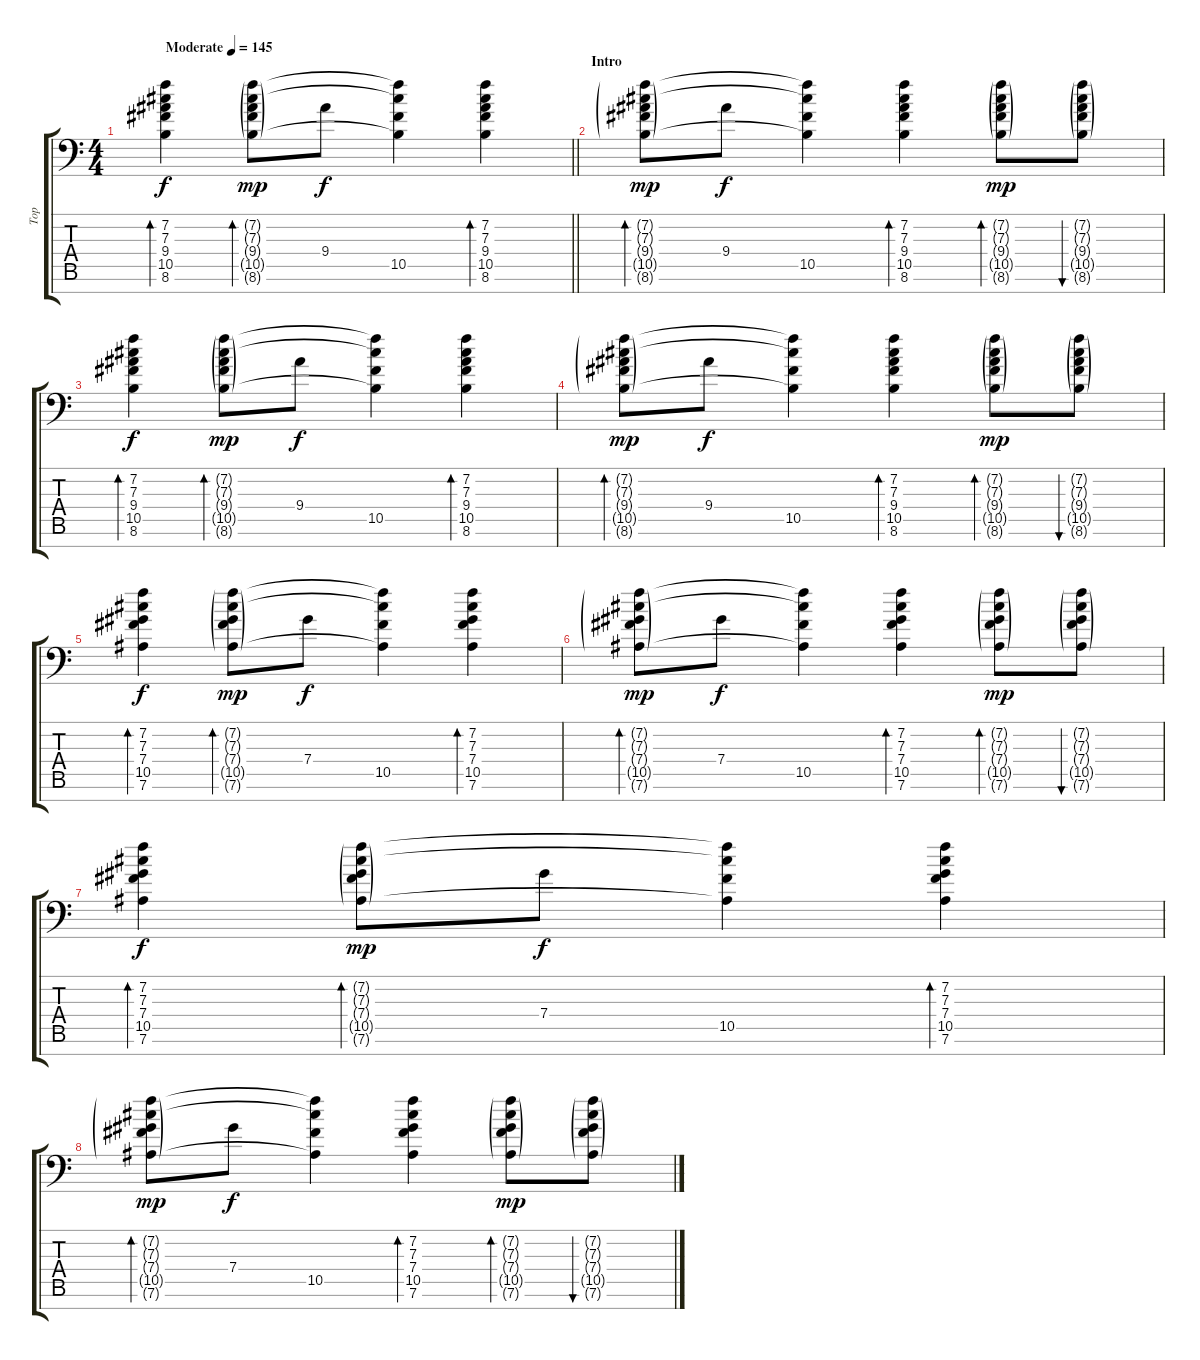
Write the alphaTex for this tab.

\track ("Top" "Top") {instrument distortionguitar}
\staff {score tabs}
\tuning (Eb4 Bb3 Gb3 Db3 Ab2 Eb2 Bb1) {hide}
\ts (4 4)
\tempo (145 "Moderate")
\clef f4
\barLineRight lightlight
\ks c
(7.2 7.3 9.4 10.5 8.6).4{bd 120 dy f balance 8 instrument electricguitarjazz} (7.2{g} 7.3{g} 9.4{g} 10.5{g} 8.6{g}).8{bd 60 dy mp} 9.4.8{dy f} (7.2{t} 7.3{t} 10.5 8.6{t}).4 (7.2 7.3 9.4 10.5 8.6).4{bd 60} |
\section ("" "Intro")
(7.2{g} 7.3{g} 9.4{g} 10.5{g} 8.6{g}).8{bd 60 dy mp} 9.4.8{dy f} (7.2{t} 7.3{t} 10.5 8.6{t}).4 (7.2 7.3 9.4 10.5 8.6).4{bd 60} (7.2{g} 7.3{g} 9.4{g} 10.5{g} 8.6{g}).8{bd 60 dy mp} (7.2{g} 7.3{g} 9.4{g} 10.5{g} 8.6{g}).8{bu 60} |
(7.2 7.3 9.4 10.5 8.6).4{bd 60 dy f} (7.2{g} 7.3{g} 9.4{g} 10.5{g} 8.6{g}).8{bd 60 dy mp} 9.4.8{dy f} (7.2{t} 7.3{t} 10.5 8.6{t}).4 (7.2 7.3 9.4 10.5 8.6).4{bd 60} |
(7.2{g} 7.3{g} 9.4{g} 10.5{g} 8.6{g}).8{bd 60 dy mp} 9.4.8{dy f} (7.2{t} 7.3{t} 10.5 8.6{t}).4 (7.2 7.3 9.4 10.5 8.6).4{bd 60} (7.2{g} 7.3{g} 9.4{g} 10.5{g} 8.6{g}).8{bd 60 dy mp} (7.2{g} 7.3{g} 9.4{g} 10.5{g} 8.6{g}).8{bu 60} |
(7.2 7.3 7.4 10.5 7.6).4{bd 60 dy f} (7.2{g} 7.3{g} 7.4{g} 10.5{g} 7.6{g}).8{bd 60 dy mp} 7.4.8{dy f} (7.2{t} 7.3{t} 10.5 7.6{t}).4 (7.2 7.3 7.4 10.5 7.6).4{bd 60} |
(7.2{g} 7.3{g} 7.4{g} 10.5{g} 7.6{g}).8{bd 60 dy mp} 7.4.8{dy f} (7.2{t} 7.3{t} 10.5 7.6{t}).4 (7.2 7.3 7.4 10.5 7.6).4{bd 60} (7.2{g} 7.3{g} 7.4{g} 10.5{g} 7.6{g}).8{bd 60 dy mp} (7.2{g} 7.3{g} 7.4{g} 10.5{g} 7.6{g}).8{bu 60} |
(7.2 7.3 7.4 10.5 7.6).4{bd 60 dy f} (7.2{g} 7.3{g} 7.4{g} 10.5{g} 7.6{g}).8{bd 60 dy mp} 7.4.8{dy f} (7.2{t} 7.3{t} 10.5 7.6{t}).4 (7.2 7.3 7.4 10.5 7.6).4{bd 60} |
(7.2{g} 7.3{g} 7.4{g} 10.5{g} 7.6{g}).8{bd 60 dy mp} 7.4.8{dy f} (7.2{t} 7.3{t} 10.5 7.6{t}).4 (7.2 7.3 7.4 10.5 7.6).4{bd 60} (7.2{g} 7.3{g} 7.4{g} 10.5{g} 7.6{g}).8{bd 60 dy mp} (7.2{g} 7.3{g} 7.4{g} 10.5{g} 7.6{g}).8{bu 60}
